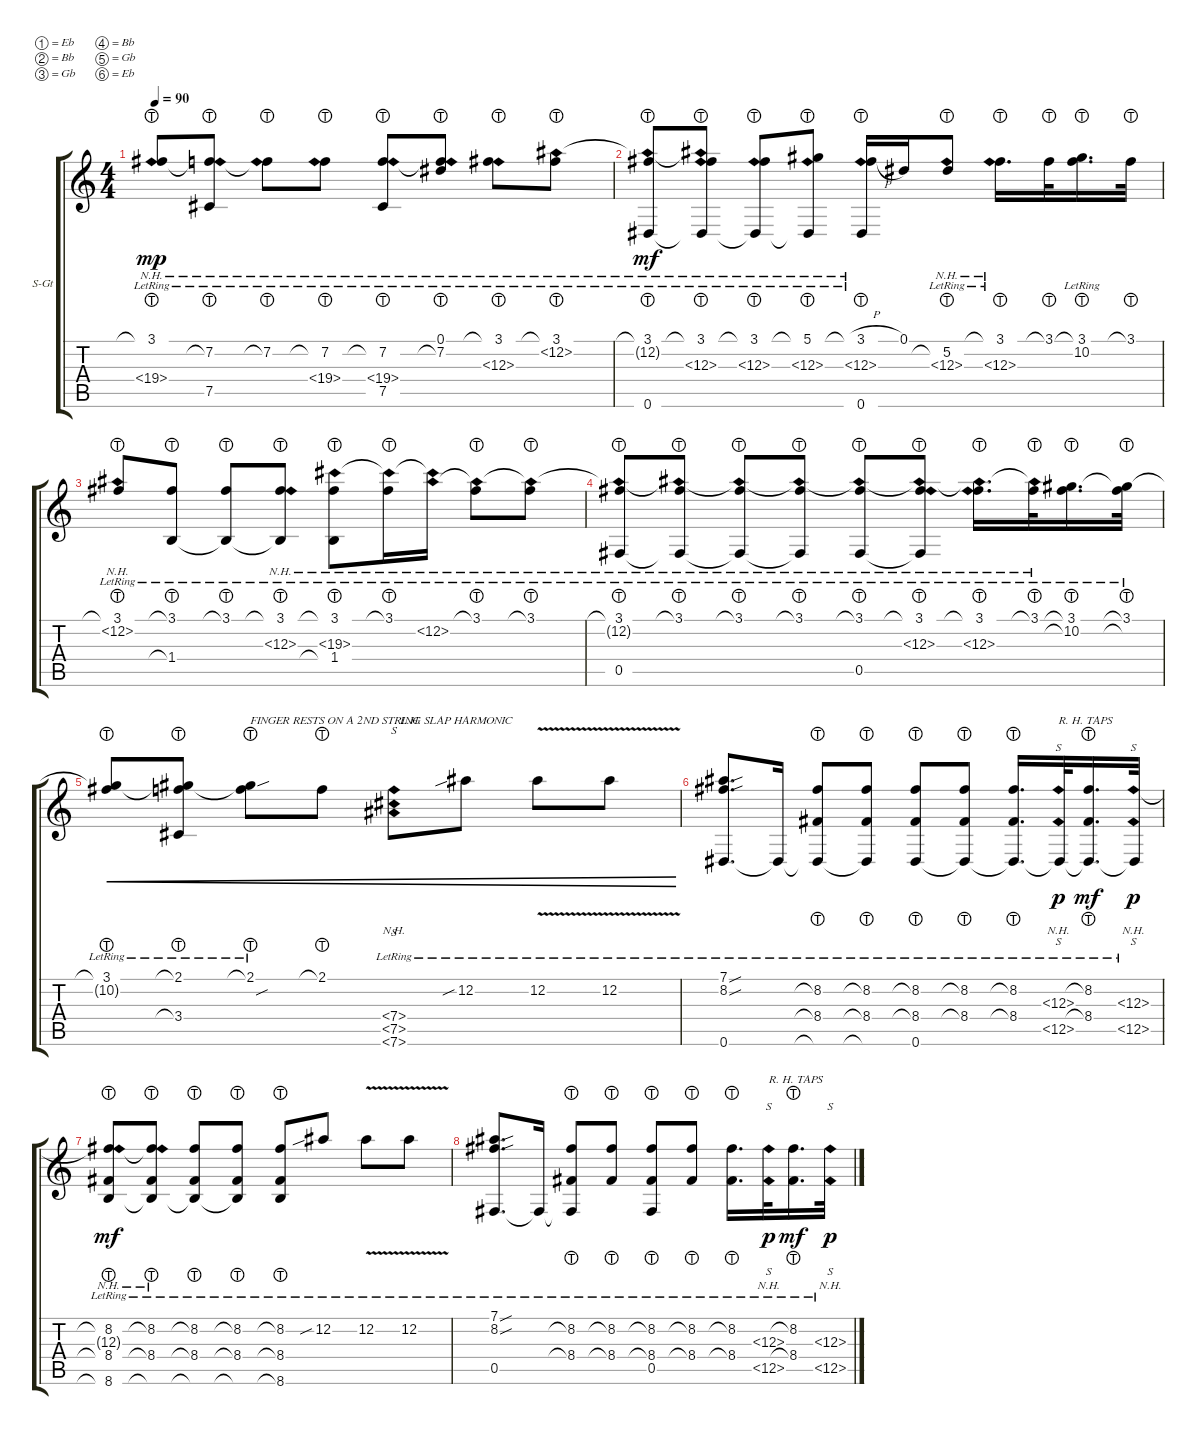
\defaultSystemsLayout 4
\bracketExtendMode groupsimilarinstruments
\firstSystemTrackNameOrientation horizontal
\otherSystemsTrackNameOrientation horizontal
\track ("Steel Guitar" "S-Gt") {instrument acousticguitarsteel}
\staff {score tabs}
\tuning (Eb4 Bb3 Gb3 Bb2 Gb2 Eb2)
\ts (4 4)
\tempo 90
\clef g2
\ks c
(19.4{nh lr} 3.1{lht}).8{dy mp} (7.5{lr} 7.2{lht} 19.4{nh lr t}).8 (7.2{lht} 19.4{nh lr t}).8 (7.2{lht} 19.4{nh lr}).8 (7.2{lht} 19.4{nh lr} 7.5{lr}).8 (7.2{lht} 0.1{lr} 19.4{nh lr t}).8 (12.3{nh lr} 3.1{lht}).8 (12.2{nh lr} 3.1{lht}).8 |
(0.6{lr} 12.2{nh lr t} 3.1{lht}).8{dy mf} (12.3{nh lr} 0.6{lr t} 3.1{lht} 12.2{nh lr t}).8 (12.3{nh lr} 0.6{lr t} 3.1{lht}).8 (12.3{nh lr} 0.6{lr t} 5.1{lht}).8 (12.3{nh lr} 0.6{lr} 3.1{h lht}).16 0.1.16 (5.2{lht} 12.3{nh lr}).8 (3.1{lht} 12.3{nh lr}).16{d} 3.1{lht}.32 (10.2{lr} 3.1{lht}).16{d} 3.1{lht}.32 |
(12.2{nh lr} 3.1{lht}).8 (1.4{lht lr} 3.1{lht}).8 (3.1{lht} 1.4{lr t}).8 (3.1{lht} 12.3{nh lr} 1.4{lr t}).8 (3.1{lht} 19.3{nh lr} 1.4{lht lr}).8 (3.1{lht} 19.3{nh lr t}).16 (12.2{nh lr} 19.3{nh lr t}).16 (3.1{lht} 12.2{nh lr t}).8 (3.1{lht} 12.2{nh lr t}).8 |
(3.1{lht} 0.5{lr} 12.2{nh lr t}).8 (3.1{lht} 0.5{lr t} 12.2{nh lr t}).8 (3.1{lht} 0.5{lr t} 12.2{nh lr t}).8 (3.1{lht} 0.5{lr t} 12.2{nh lr t}).8 (3.1{lht} 0.5{lr} 12.2{nh lr t}).8 (3.1{lht} 12.3{nh lr} 0.5{lr t} 12.2{nh lr t}).8 (3.1{lht} 12.3{nh lr} 12.2{nh lr t}).16{d} (3.1{lht} 12.2{nh lr t}).32 (3.1{lht} 10.2{lht lr}).16{d} (3.1{lht} 10.2{lht lr t}).32 |
(10.2{lr t} 3.1{lht}).8{cre} (2.1{lht} 10.2{lr t} 3.4{lht lr}).8{cre} (2.1{lht} 10.2{sou lr t}).8{txt "FINGER RESTS ON A 2ND STRING" cre} 2.1{lht}.8{cre} (7.6{nh lr} 7.4{nh lr} 7.5{nh lr}).8{s txt "  L.H. SLAP HARMONIC" cre} 12.2{sib lr}.8{cre} 12.2{v lr}.8{cre} 12.2{v lr}.8{cre} |
(8.2{sou} 0.6{lr} 7.1{sou}).8{d} 0.6{lr t}.16 (8.2{lht lr} 8.4{lht lr} 0.6{lht lr t}).8 (8.2{lht lr} 8.4{lht lr} 0.6{lht lr t}).8 (8.2{lht lr} 8.4{lht lr} 0.6{lr}).8 (8.2{lht lr} 8.4{lht lr} 0.6{lr t}).8 (8.2{lht lr} 8.4{lht lr} 0.6{lr t}).16{d} (0.6{lr t} 12.3{nh lr} 12.5{nh lr}).32{s txt "R. H. TAPS" dy p} (8.2{lht lr} 8.4{lht lr} 0.6{lr t}).16{d dy mf} (0.6{lr t} 12.3{nh lr} 12.5{nh lr}).32{s dy p} |
(8.6{lht lr} 8.4{lht lr} 8.2{lht lr} 12.3{nh lr t}).8{dy mf} (8.2{lht lr} 8.4{lht lr} 8.6{lht lr t} 12.3{nh lr t}).8 (8.4{lht lr} 8.2{lht lr} 8.6{lht lr t}).8 (8.2{lht lr} 8.4{lht lr} 8.6{lht lr t}).8 (8.4{lht lr} 8.2{lht lr} 8.6{lht lr}).8 12.2{sib lr}.8 12.2{v lr}.8 12.2{v lr}.8 |
(8.2{sou} 7.1{sou} 0.5{lr}).8{d} 0.5{lr t}.16 (8.2{lht lr} 8.4{lht lr} 0.5{lr t}).8 (8.2{lht lr} 8.4{lht lr}).8 (8.2{lht lr} 8.4{lht lr} 0.5{lr}).8 (8.2{lht lr} 8.4{lht lr}).8 (8.2{lht lr} 8.4{lht lr}).16{d} (12.3{nh lr} 12.5{nh lr}).32{s txt "R. H. TAPS" dy p} (8.2{lht lr} 8.4{lht lr}).16{d dy mf} (12.3{nh lr} 12.5{nh lr}).32{s dy p}
